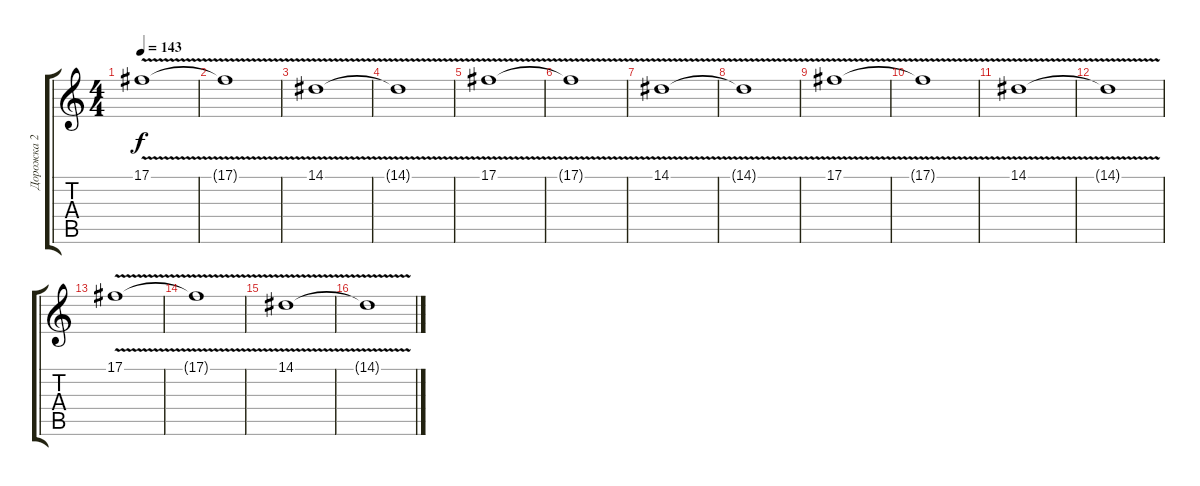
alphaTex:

\track ("Дорожка 2" "Дорожка 2") {instrument pad4choir}
\staff {score tabs}
\tuning (Db4 Ab3 E3 B2 Gb2 B1) {hide}
\ts (4 4)
\tempo 143
\clef g2
\ks c
17.1{v}.1{dy f} |
17.1{t}.1 |
14.1{v}.1 |
14.1{t}.1 |
17.1{v}.1 |
17.1{t}.1 |
14.1{v}.1 |
14.1{t}.1 |
17.1{v}.1 |
17.1{t}.1 |
14.1{v}.1 |
14.1{t}.1 |
17.1{v}.1 |
17.1{t}.1 |
14.1{v}.1 |
14.1{t}.1
